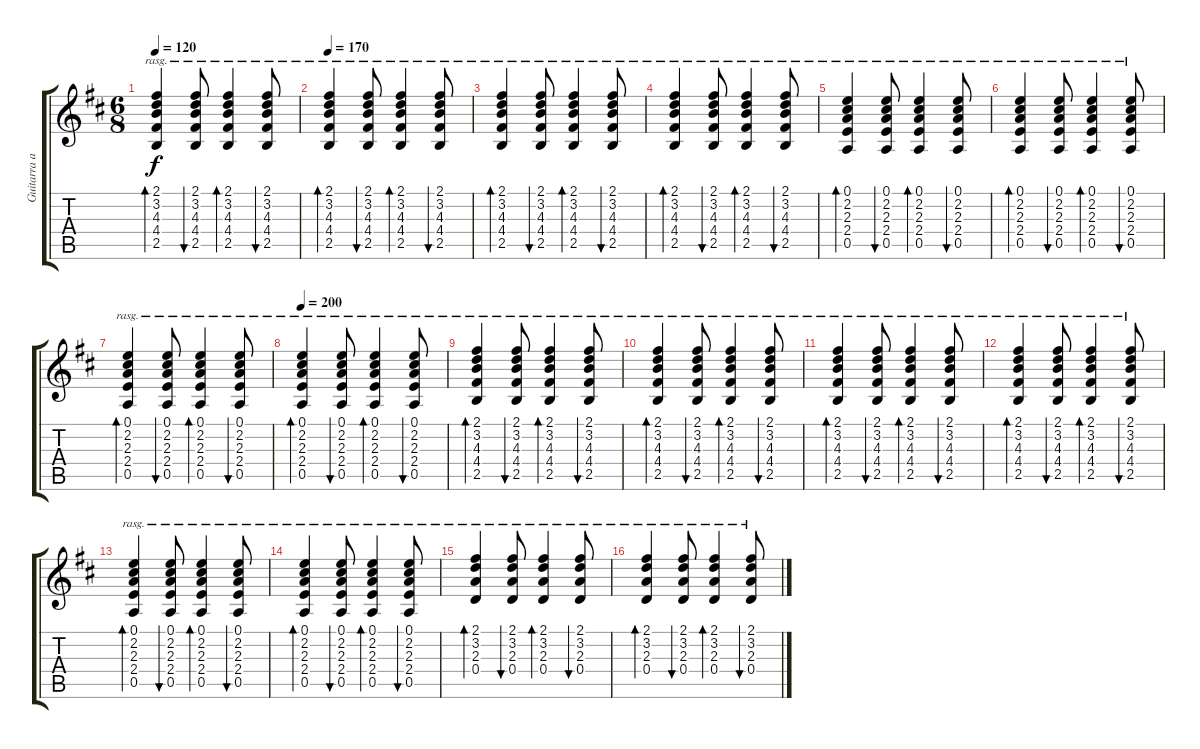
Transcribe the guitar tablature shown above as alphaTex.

\track ("Guitarra acustica" "Guitarra a") {instrument acousticguitarsteel}
\staff {score tabs}
\tuning (E4 B3 G3 D3 A2 E2) {hide}
\ts (6 8)
\tempo 120
\clef g2
\ks bminor
(2.1 3.2 4.3 4.4 2.5).4{bd 30 rasg ii dy f} (2.1 3.2 4.3 4.4 2.5).8{bu 30 rasg ii} (2.1 3.2 4.3 4.4 2.5).4{bd 30 rasg ii} (2.1 3.2 4.3 4.4 2.5).8{bu 30 rasg ii} |
\tempo 170
(2.1 3.2 4.3 4.4 2.5).4{bd 30 rasg ii} (2.1 3.2 4.3 4.4 2.5).8{bu 30 rasg ii} (2.1 3.2 4.3 4.4 2.5).4{bd 30 rasg ii} (2.1 3.2 4.3 4.4 2.5).8{bu 30 rasg ii} |
(2.1 3.2 4.3 4.4 2.5).4{bd 30 rasg ii} (2.1 3.2 4.3 4.4 2.5).8{bu 30 rasg ii} (2.1 3.2 4.3 4.4 2.5).4{bd 30 rasg ii} (2.1 3.2 4.3 4.4 2.5).8{bu 30 rasg ii} |
(2.1 3.2 4.3 4.4 2.5).4{bd 30 rasg ii} (2.1 3.2 4.3 4.4 2.5).8{bu 30 rasg ii} (2.1 3.2 4.3 4.4 2.5).4{bd 30 rasg ii} (2.1 3.2 4.3 4.4 2.5).8{bu 30 rasg ii} |
(0.1 2.2 2.3 2.4 0.5).4{bd 30 rasg ii} (0.1 2.2 2.3 2.4 0.5).8{bu 30 rasg ii} (0.1 2.2 2.3 2.4 0.5).4{bd 30 rasg ii} (0.1 2.2 2.3 2.4 0.5).8{bu 30 rasg ii} |
(0.1 2.2 2.3 2.4 0.5).4{bd 30 rasg ii} (0.1 2.2 2.3 2.4 0.5).8{bu 30 rasg ii} (0.1 2.2 2.3 2.4 0.5).4{bd 30 rasg ii} (0.1 2.2 2.3 2.4 0.5).8{bu 30 rasg ii} |
(0.1 2.2 2.3 2.4 0.5).4{bd 30 rasg ii} (0.1 2.2 2.3 2.4 0.5).8{bu 30 rasg ii} (0.1 2.2 2.3 2.4 0.5).4{bd 30 rasg ii} (0.1 2.2 2.3 2.4 0.5).8{bu 30 rasg ii} |
\tempo 200
(0.1 2.2 2.3 2.4 0.5).4{bd 30 rasg ii} (0.1 2.2 2.3 2.4 0.5).8{bu 30 rasg ii} (0.1 2.2 2.3 2.4 0.5).4{bd 30 rasg ii} (0.1 2.2 2.3 2.4 0.5).8{bu 30 rasg ii} |
(2.1 3.2 4.3 4.4 2.5).4{bd 30 rasg ii} (2.1 3.2 4.3 4.4 2.5).8{bu 30 rasg ii} (2.1 3.2 4.3 4.4 2.5).4{bd 30 rasg ii} (2.1 3.2 4.3 4.4 2.5).8{bu 30 rasg ii} |
(2.1 3.2 4.3 4.4 2.5).4{bd 30 rasg ii} (2.1 3.2 4.3 4.4 2.5).8{bu 30 rasg ii} (2.1 3.2 4.3 4.4 2.5).4{bd 30 rasg ii} (2.1 3.2 4.3 4.4 2.5).8{bu 30 rasg ii} |
(2.1 3.2 4.3 4.4 2.5).4{bd 30 rasg ii} (2.1 3.2 4.3 4.4 2.5).8{bu 30 rasg ii} (2.1 3.2 4.3 4.4 2.5).4{bd 30 rasg ii} (2.1 3.2 4.3 4.4 2.5).8{bu 30 rasg ii} |
(2.1 3.2 4.3 4.4 2.5).4{bd 30 rasg ii} (2.1 3.2 4.3 4.4 2.5).8{bu 30 rasg ii} (2.1 3.2 4.3 4.4 2.5).4{bd 30 rasg ii} (2.1 3.2 4.3 4.4 2.5).8{bu 30 rasg ii} |
(0.1 2.2 2.3 2.4 0.5).4{bd 30 rasg ii} (0.1 2.2 2.3 2.4 0.5).8{bu 30 rasg ii} (0.1 2.2 2.3 2.4 0.5).4{bd 30 rasg ii} (0.1 2.2 2.3 2.4 0.5).8{bu 30 rasg ii} |
(0.1 2.2 2.3 2.4 0.5).4{bd 30 rasg ii} (0.1 2.2 2.3 2.4 0.5).8{bu 30 rasg ii} (0.1 2.2 2.3 2.4 0.5).4{bd 30 rasg ii} (0.1 2.2 2.3 2.4 0.5).8{bu 30 rasg ii} |
(2.1 3.2 2.3 0.4).4{bd 30 rasg ii} (2.1 3.2 2.3 0.4).8{bu 30 rasg ii} (2.1 3.2 2.3 0.4).4{bd 30 rasg ii} (2.1 3.2 2.3 0.4).8{bu 30 rasg ii} |
(2.1 3.2 2.3 0.4).4{bd 30 rasg ii} (2.1 3.2 2.3 0.4).8{bu 30 rasg ii} (2.1 3.2 2.3 0.4).4{bd 30 rasg ii} (2.1 3.2 2.3 0.4).8{bu 30 rasg ii}
